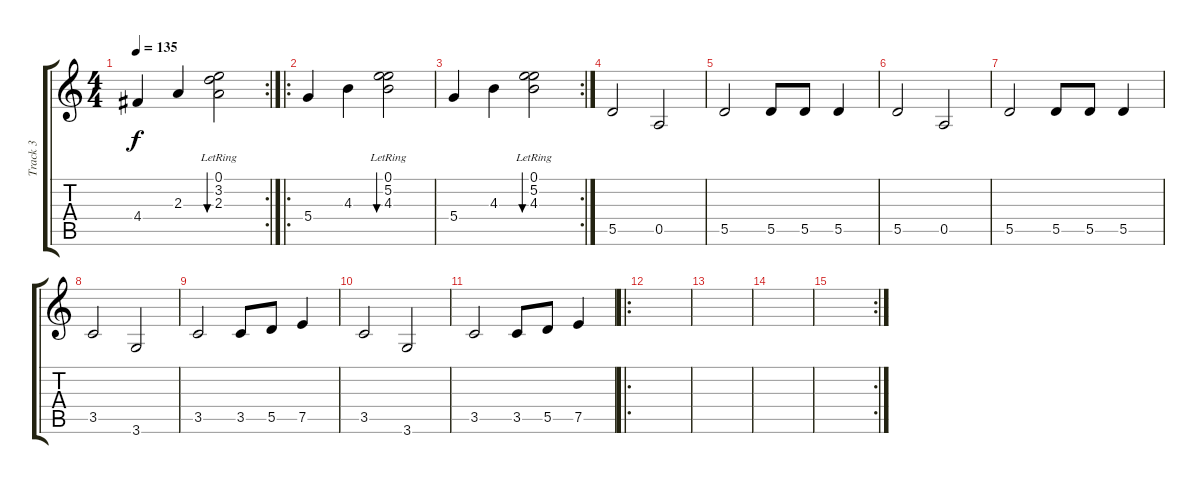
\track ("Track 3" "Track 3") {instrument electricbassfinger}
\staff {score tabs}
\tuning (E4 B3 G3 D3 A2 E2) {hide}
\rc 2
\ts (4 4)
\tempo 135
\clef g2
\ks c
4.4.4{dy f} 2.3.4 (0.1 3.2{lr} 2.3).2{bu 120} |
\ro
5.4.4 4.3.4 (0.1{lr} 5.2 4.3).2{bu 120} |
\rc 2
5.4.4 4.3.4 (0.1{lr} 5.2 4.3).2{bu 120} |
5.5.2 0.5.2 |
5.5.2 5.5.8 5.5.8 5.5.4 |
5.5.2 0.5.2 |
5.5.2 5.5.8 5.5.8 5.5.4 |
3.5.2 3.6.2 |
3.5.2 3.5.8 5.5.8 7.5.4 |
3.5.2 3.6.2 |
3.5.2 3.5.8 5.5.8 7.5.4 |
\ro
|
|
|
\rc 2
